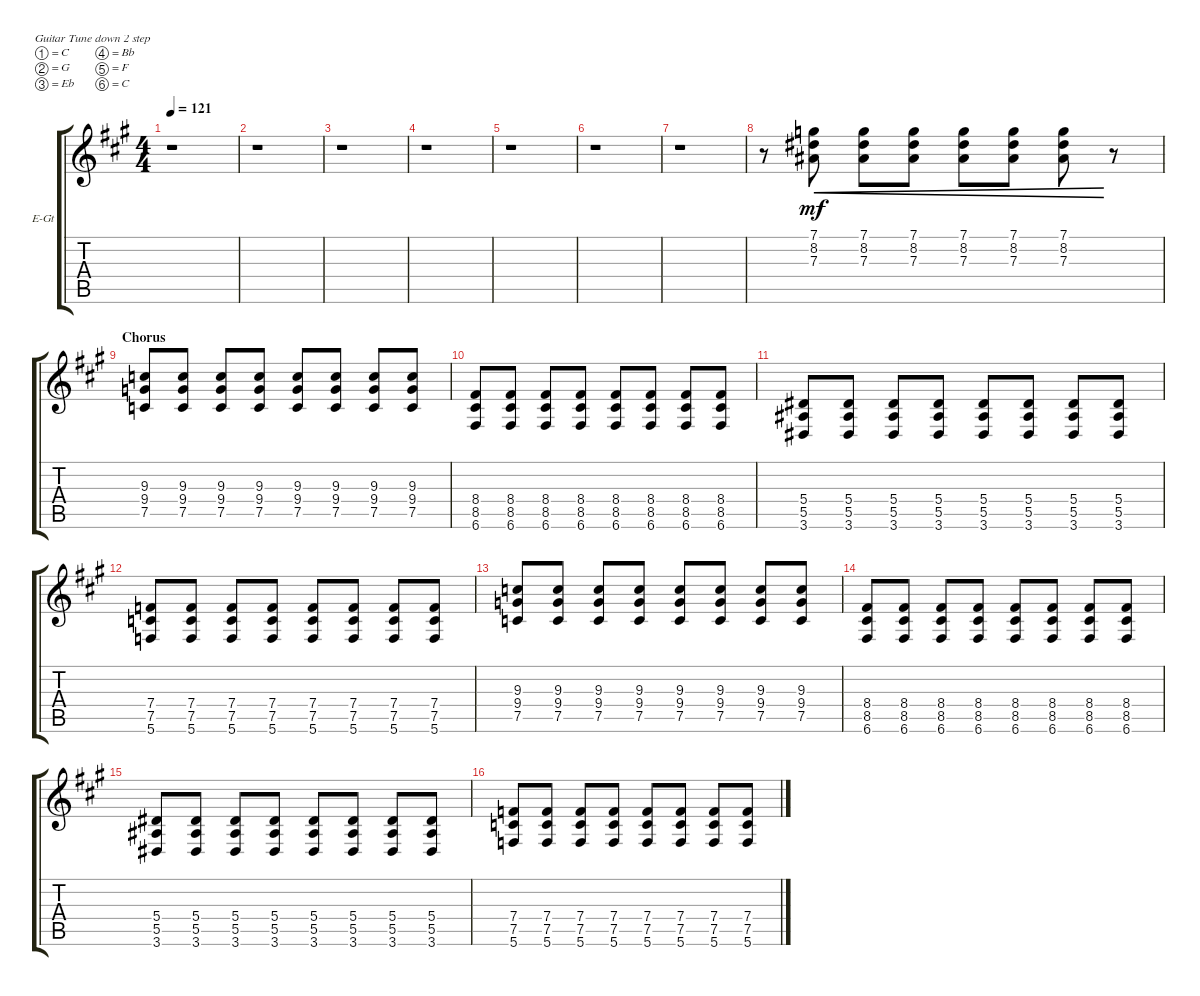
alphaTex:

\defaultSystemsLayout 4
\bracketExtendMode groupsimilarinstruments
\firstSystemTrackNameOrientation horizontal
\otherSystemsTrackNameOrientation horizontal
\track ("Electric Guitar" "E-Gt") {instrument distortionguitar}
\staff {score tabs}
\tuning (C4 G3 Eb3 Bb2 F2 C2)
\ts (4 4)
\tempo 121
\clef g2
\ks a
r.1{dy mf} |
r.1 |
r.1 |
r.1 |
r.1 |
r.1 |
r.1 |
r.8 (7.1 8.2 7.3).8{cre} (7.1 8.2 7.3).8{cre} (7.1 8.2 7.3).8{cre} (7.1 8.2 7.3).8{cre} (7.1 8.2 7.3).8{cre} (7.1 8.2 7.3).8{cre} r.8 |
\section ("" "Chorus")
(7.5 9.4 9.3).8 (9.3 9.4 7.5).8 (7.5 9.4 9.3).8 (9.3 9.4 7.5).8 (7.5 9.4 9.3).8 (9.3 9.4 7.5).8 (7.5 9.4 9.3).8 (7.5 9.4 9.3).8 |
(8.5 6.6 8.4).8 (8.4 8.5 6.6).8 (8.5 6.6 8.4).8 (8.4 8.5 6.6).8 (8.5 6.6 8.4).8 (8.4 8.5 6.6).8 (8.5 6.6 8.4).8 (8.4 8.5 6.6).8 |
(5.5 3.6 5.4).8 (5.5 3.6 5.4).8 (5.5 3.6 5.4).8 (5.5 3.6 5.4).8 (5.5 3.6 5.4).8 (5.5 3.6 5.4).8 (5.5 3.6 5.4).8 (5.5 3.6 5.4).8 |
(5.6 7.5 7.4).8 (5.6 7.5 7.4).8 (5.6 7.5 7.4).8 (5.6 7.5 7.4).8 (5.6 7.5 7.4).8 (5.6 7.5 7.4).8 (5.6 7.5 7.4).8 (5.6 7.5 7.4).8 |
(7.5 9.4 9.3).8 (9.3 9.4 7.5).8 (7.5 9.4 9.3).8 (9.3 9.4 7.5).8 (7.5 9.4 9.3).8 (9.3 9.4 7.5).8 (7.5 9.4 9.3).8 (7.5 9.4 9.3).8 |
(8.5 6.6 8.4).8 (8.4 8.5 6.6).8 (8.5 6.6 8.4).8 (8.4 8.5 6.6).8 (8.5 6.6 8.4).8 (8.4 8.5 6.6).8 (8.5 6.6 8.4).8 (8.4 8.5 6.6).8 |
(5.5 3.6 5.4).8 (5.5 3.6 5.4).8 (5.5 3.6 5.4).8 (5.5 3.6 5.4).8 (5.5 3.6 5.4).8 (5.5 3.6 5.4).8 (5.5 3.6 5.4).8 (5.5 3.6 5.4).8 |
(5.6 7.5 7.4).8 (5.6 7.5 7.4).8 (5.6 7.5 7.4).8 (5.6 7.5 7.4).8 (5.6 7.5 7.4).8 (5.6 7.5 7.4).8 (5.6 7.5 7.4).8 (5.6 7.5 7.4).8
